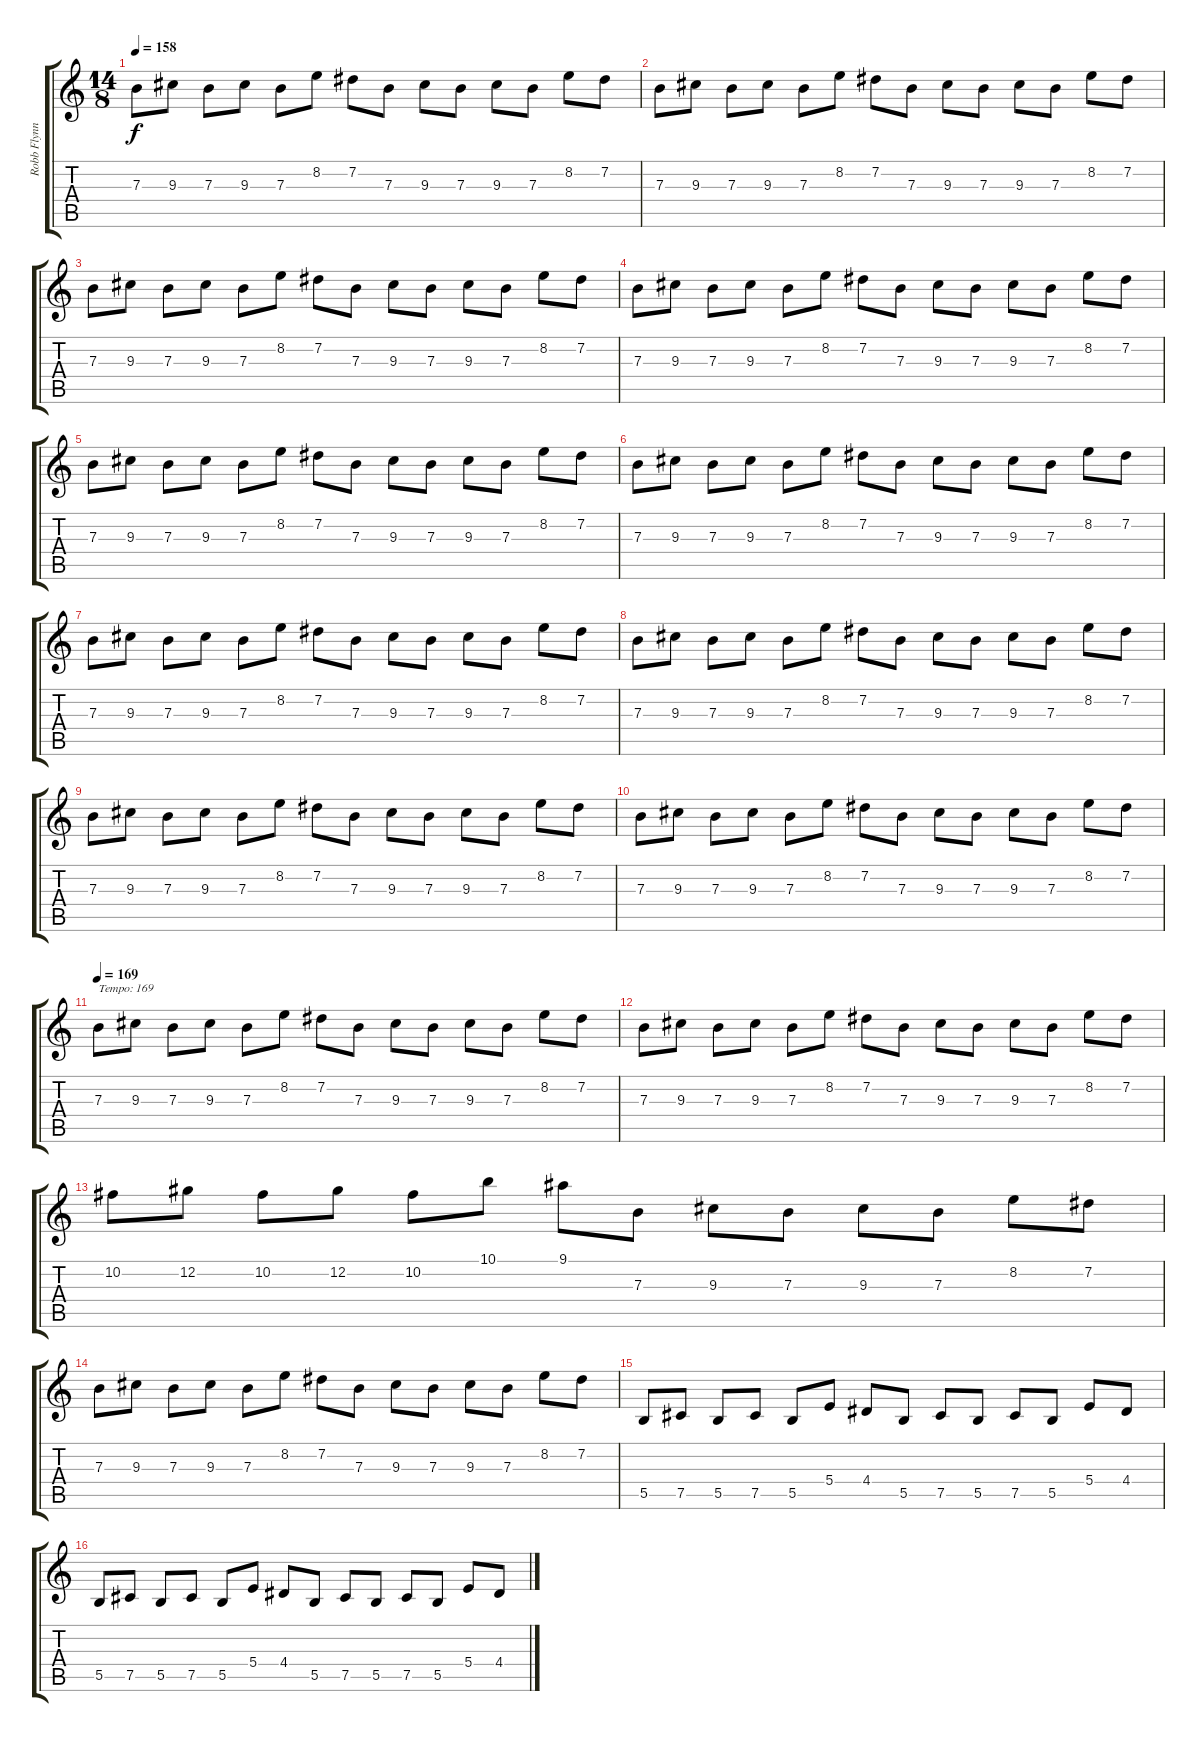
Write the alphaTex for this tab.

\track ("Robb Flynn" "Robb Flynn") {instrument distortionguitar}
\staff {score tabs}
\tuning (Db4 Ab3 E3 B2 Gb2 B1) {hide}
\ts (14 8)
\tempo 158
\clef g2
\ks c
7.3.8{dy f} 9.3.8 7.3.8 9.3.8 7.3.8 8.2.8 7.2.8 7.3.8 9.3.8 7.3.8 9.3.8 7.3.8 8.2.8 7.2.8 |
7.3.8 9.3.8 7.3.8 9.3.8 7.3.8 8.2.8 7.2.8 7.3.8 9.3.8 7.3.8 9.3.8 7.3.8 8.2.8 7.2.8 |
7.3.8 9.3.8 7.3.8 9.3.8 7.3.8 8.2.8 7.2.8 7.3.8 9.3.8 7.3.8 9.3.8 7.3.8 8.2.8 7.2.8 |
7.3.8 9.3.8 7.3.8 9.3.8 7.3.8 8.2.8 7.2.8 7.3.8 9.3.8 7.3.8 9.3.8 7.3.8 8.2.8 7.2.8 |
7.3.8 9.3.8 7.3.8 9.3.8 7.3.8 8.2.8 7.2.8 7.3.8 9.3.8 7.3.8 9.3.8 7.3.8 8.2.8 7.2.8 |
7.3.8 9.3.8 7.3.8 9.3.8 7.3.8 8.2.8 7.2.8 7.3.8 9.3.8 7.3.8 9.3.8 7.3.8 8.2.8 7.2.8 |
7.3.8 9.3.8 7.3.8 9.3.8 7.3.8 8.2.8 7.2.8 7.3.8 9.3.8 7.3.8 9.3.8 7.3.8 8.2.8 7.2.8 |
7.3.8 9.3.8 7.3.8 9.3.8 7.3.8 8.2.8 7.2.8 7.3.8 9.3.8 7.3.8 9.3.8 7.3.8 8.2.8 7.2.8 |
7.3.8 9.3.8 7.3.8 9.3.8 7.3.8 8.2.8 7.2.8 7.3.8 9.3.8 7.3.8 9.3.8 7.3.8 8.2.8 7.2.8 |
7.3.8 9.3.8 7.3.8 9.3.8 7.3.8 8.2.8 7.2.8 7.3.8 9.3.8 7.3.8 9.3.8 7.3.8 8.2.8 7.2.8 |
\tempo 169
7.3.8{txt "Tempo: 169" volume 13} 9.3.8 7.3.8 9.3.8 7.3.8 8.2.8 7.2.8 7.3.8 9.3.8 7.3.8 9.3.8 7.3.8 8.2.8 7.2.8 |
7.3.8 9.3.8 7.3.8 9.3.8 7.3.8 8.2.8 7.2.8 7.3.8 9.3.8 7.3.8 9.3.8 7.3.8 8.2.8 7.2.8 |
10.2.8 12.2.8 10.2.8 12.2.8 10.2.8 10.1.8 9.1.8 7.3.8 9.3.8 7.3.8 9.3.8 7.3.8 8.2.8 7.2.8 |
7.3.8 9.3.8 7.3.8 9.3.8 7.3.8 8.2.8 7.2.8 7.3.8 9.3.8 7.3.8 9.3.8 7.3.8 8.2.8 7.2.8 |
5.5.8 7.5.8 5.5.8 7.5.8 5.5.8 5.4.8 4.4.8 5.5.8 7.5.8 5.5.8 7.5.8 5.5.8 5.4.8 4.4.8 |
5.5.8 7.5.8 5.5.8 7.5.8 5.5.8 5.4.8 4.4.8 5.5.8 7.5.8 5.5.8 7.5.8 5.5.8 5.4.8 4.4.8
